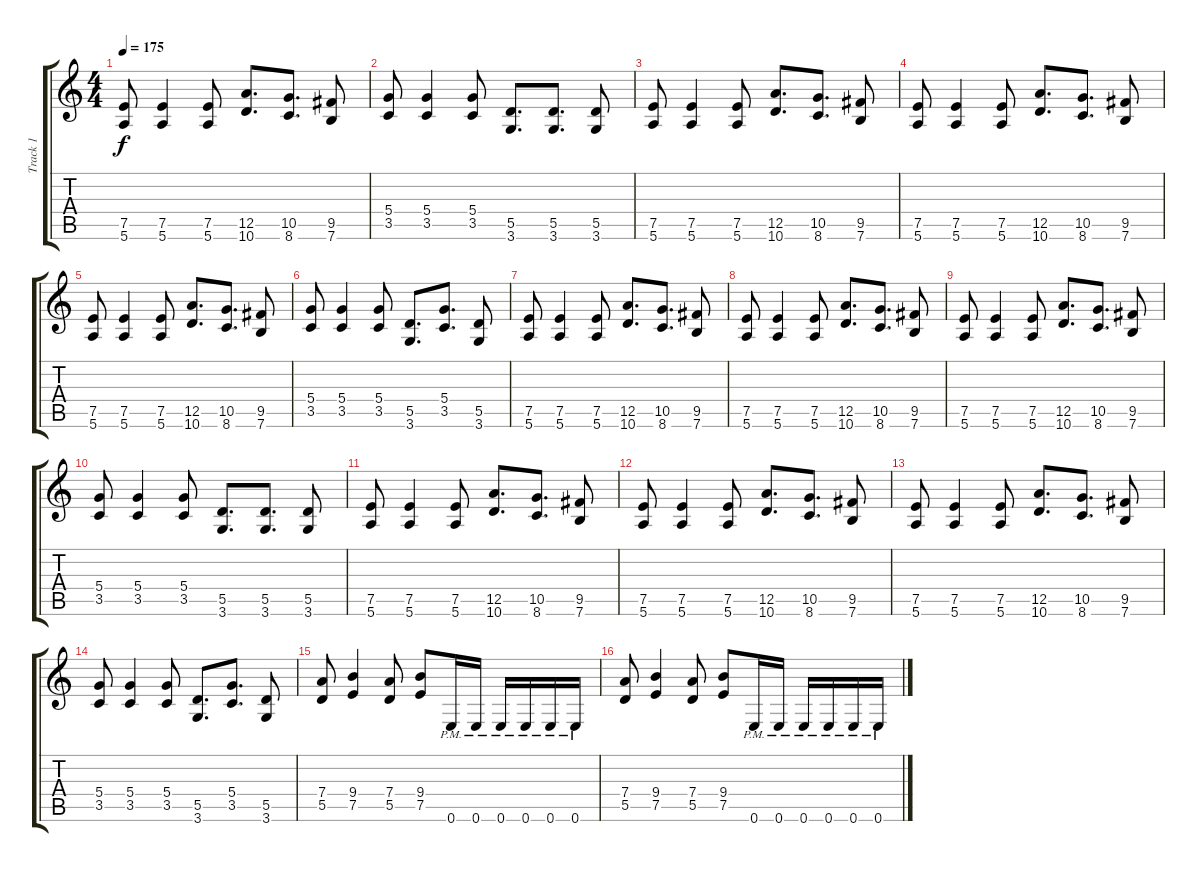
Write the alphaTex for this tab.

\track ("Track 1" "Track 1") {instrument distortionguitar}
\staff {score tabs}
\tuning (E4 B3 G3 D3 A2 E2) {hide}
\ts (4 4)
\tempo 175
\clef g2
\ks c
(7.5 5.6).8{dy f} (7.5 5.6).4 (7.5 5.6).8 (12.5 10.6).8{d} (10.5 8.6).8{d} (9.5 7.6).8 |
(5.4 3.5).8 (5.4 3.5).4 (5.4 3.5).8 (5.5 3.6).8{d} (5.5 3.6).8{d} (5.5 3.6).8 |
(7.5 5.6).8 (7.5 5.6).4 (7.5 5.6).8 (12.5 10.6).8{d} (10.5 8.6).8{d} (9.5 7.6).8 |
(7.5 5.6).8 (7.5 5.6).4 (7.5 5.6).8 (12.5 10.6).8{d} (10.5 8.6).8{d} (9.5 7.6).8 |
(7.5 5.6).8 (7.5 5.6).4 (7.5 5.6).8 (12.5 10.6).8{d} (10.5 8.6).8{d} (9.5 7.6).8 |
(5.4 3.5).8 (5.4 3.5).4 (5.4 3.5).8 (5.5 3.6).8{d} (5.4 3.5).8{d} (5.5 3.6).8 |
(7.5 5.6).8 (7.5 5.6).4 (7.5 5.6).8 (12.5 10.6).8{d} (10.5 8.6).8{d} (9.5 7.6).8 |
(7.5 5.6).8 (7.5 5.6).4 (7.5 5.6).8 (12.5 10.6).8{d} (10.5 8.6).8{d} (9.5 7.6).8 |
(7.5 5.6).8 (7.5 5.6).4 (7.5 5.6).8 (12.5 10.6).8{d} (10.5 8.6).8{d} (9.5 7.6).8 |
(5.4 3.5).8 (5.4 3.5).4 (5.4 3.5).8 (5.5 3.6).8{d} (5.5 3.6).8{d} (5.5 3.6).8 |
(7.5 5.6).8 (7.5 5.6).4 (7.5 5.6).8 (12.5 10.6).8{d} (10.5 8.6).8{d} (9.5 7.6).8 |
(7.5 5.6).8 (7.5 5.6).4 (7.5 5.6).8 (12.5 10.6).8{d} (10.5 8.6).8{d} (9.5 7.6).8 |
(7.5 5.6).8 (7.5 5.6).4 (7.5 5.6).8 (12.5 10.6).8{d} (10.5 8.6).8{d} (9.5 7.6).8 |
(5.4 3.5).8 (5.4 3.5).4 (5.4 3.5).8 (5.5 3.6).8{d} (5.4 3.5).8{d} (5.5 3.6).8 |
(7.4 5.5).8 (9.4 7.5).4 (7.4 5.5).8 (9.4 7.5).8 0.6{pm}.16 0.6{pm}.16 0.6{pm}.16 0.6{pm}.16 0.6{pm}.16 0.6{pm}.16 |
(7.4 5.5).8 (9.4 7.5).4 (7.4 5.5).8 (9.4 7.5).8 0.6{pm}.16 0.6{pm}.16 0.6{pm}.16 0.6{pm}.16 0.6{pm}.16 0.6{pm}.16
